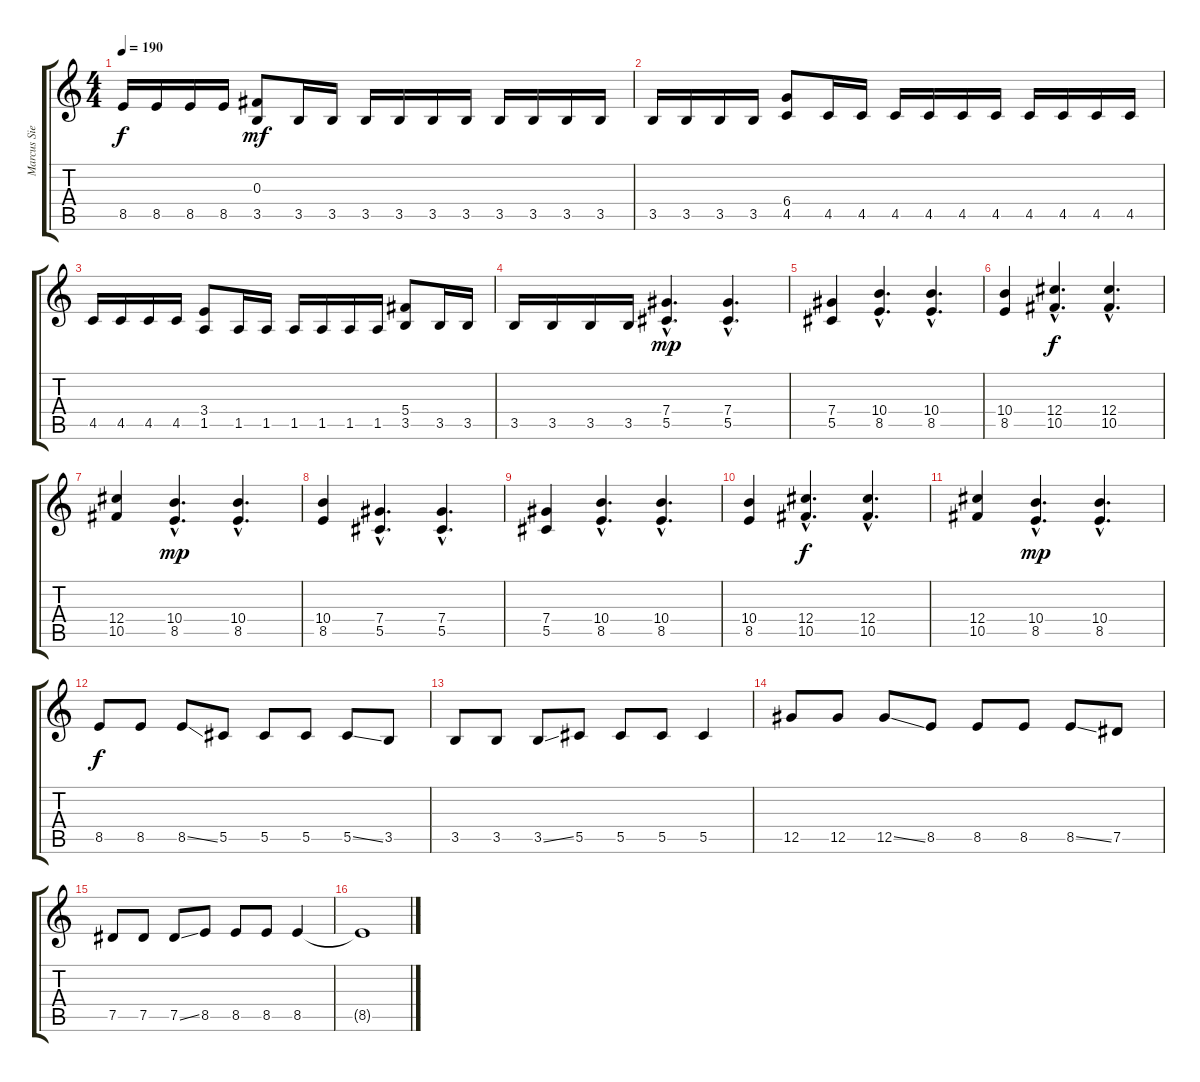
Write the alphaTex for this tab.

\track ("Marcus Siepen" "Marcus Sie") {instrument distortionguitar}
\staff {score tabs}
\tuning (Eb4 Bb3 Gb3 Db3 Ab2 Eb2) {hide}
\ts (4 4)
\tempo 190
\clef g2
\ks c
8.5.16{dy f} 8.5.16 8.5.16 8.5.16 (0.3 3.5).8{dy mf} 3.5.16 3.5.16 3.5.16 3.5.16 3.5.16 3.5.16 3.5.16 3.5.16 3.5.16 3.5.16 |
3.5.16 3.5.16 3.5.16 3.5.16 (6.4 4.5).8 4.5.16 4.5.16 4.5.16 4.5.16 4.5.16 4.5.16 4.5.16 4.5.16 4.5.16 4.5.16 |
4.5.16 4.5.16 4.5.16 4.5.16 (3.4 1.5).8 1.5.16 1.5.16 1.5.16 1.5.16 1.5.16 1.5.16 (5.4 3.5).8 3.5.16 3.5.16 |
3.5.16 3.5.16 3.5.16 3.5.16 (7.4 5.5{hac}).4{d dy mp} (7.4 5.5{hac}).4{d} |
(7.4 5.5).4 (10.4 8.5{hac}).4{d} (10.4 8.5{hac}).4{d} |
(10.4 8.5).4 (12.4{hac} 10.5{hac}).4{d dy f} (12.4{hac} 10.5{hac}).4{d} |
(12.4 10.5).4 (10.4 8.5{hac}).4{d dy mp} (10.4 8.5{hac}).4{d} |
(10.4 8.5).4 (7.4 5.5{hac}).4{d} (7.4 5.5{hac}).4{d} |
(7.4 5.5).4 (10.4 8.5{hac}).4{d} (10.4 8.5{hac}).4{d} |
(10.4 8.5).4 (12.4{hac} 10.5{hac}).4{d dy f} (12.4{hac} 10.5{hac}).4{d} |
(12.4 10.5).4 (10.4 8.5{hac}).4{d dy mp} (10.4 8.5{hac}).4{d} |
8.5.8{dy f} 8.5.8 8.5{ss}.8 5.5.8 5.5.8 5.5.8 5.5{ss}.8 3.5.8 |
3.5.8 3.5.8 3.5{ss}.8 5.5.8 5.5.8 5.5.8 5.5.4 |
12.5.8 12.5.8 12.5{ss}.8 8.5.8 8.5.8 8.5.8 8.5{ss}.8 7.5.8 |
7.5.8 7.5.8 7.5{ss}.8 8.5.8 8.5.8 8.5.8 8.5.4 |
8.5{t}.1
